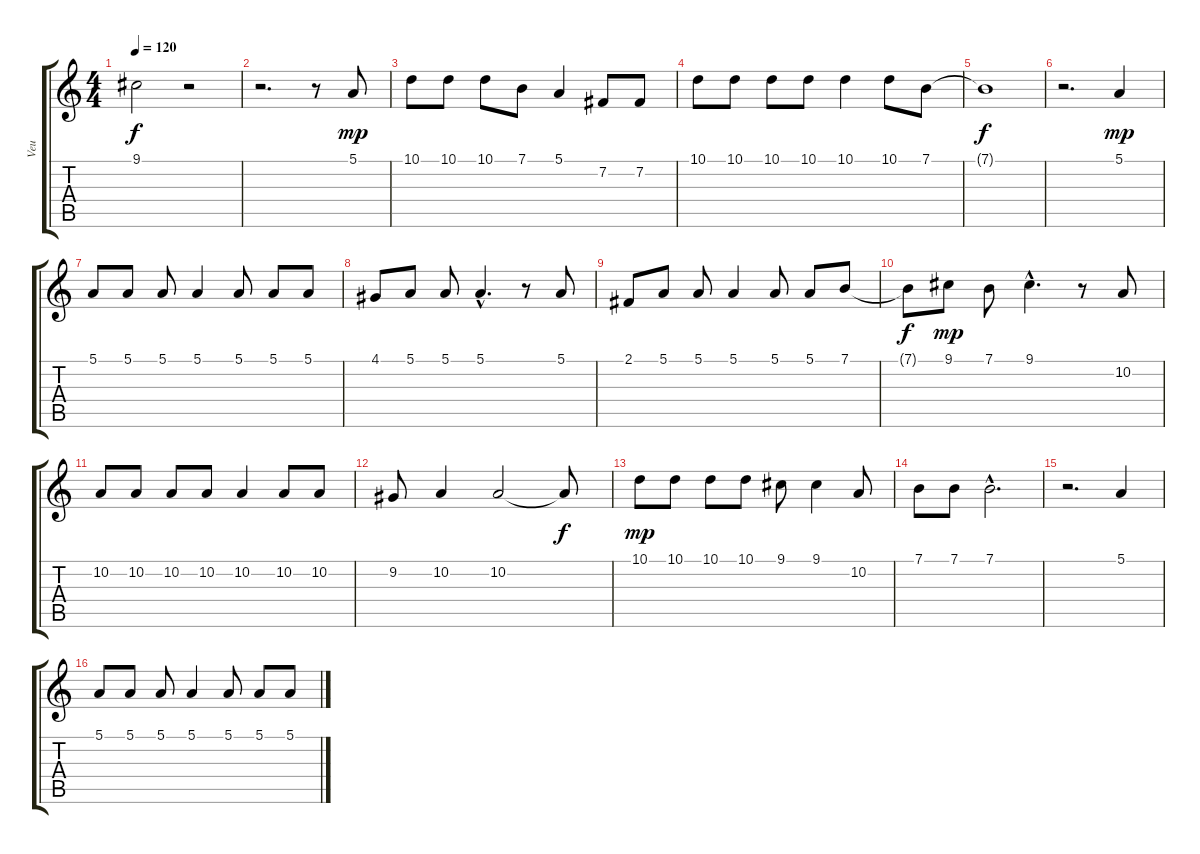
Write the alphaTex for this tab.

\track ("Veu" "Veu") {instrument choiraahs}
\staff {score tabs}
\tuning (E4 B3 G3 D3 A2 E2) {hide}
\ts (4 4)
\tempo 120
\clef g2
\ks c
9.1{t}.2{dy f} r.2 |
r.2{d} r.8 5.1.8{dy mp} |
10.1.8 10.1.8 10.1.8 7.1.8 5.1.4 7.2.8 7.2.8 |
10.1.8 10.1.8 10.1.8 10.1.8 10.1.4 10.1.8 7.1.8 |
7.1{t}.1{dy f} |
r.2{d} 5.1.4{dy mp} |
5.1.8 5.1.8 5.1.8 5.1.4 5.1.8 5.1.8 5.1.8 |
4.1.8 5.1.8 5.1.8 5.1{hac}.4{d} r.8 5.1.8 |
2.1.8 5.1.8 5.1.8 5.1.4 5.1.8 5.1.8 7.1.8 |
7.1{t}.8{dy f} 9.1.8{dy mp} 7.1.8 9.1{hac}.4{d} r.8 10.2.8 |
10.2.8 10.2.8 10.2.8 10.2.8 10.2.4 10.2.8 10.2.8 |
9.2.8 10.2.4 10.2.2 10.2{t}.8{dy f} |
10.1.8{dy mp} 10.1.8 10.1.8 10.1.8 9.1.8 9.1.4 10.2.8 |
7.1.8 7.1.8 7.1{hac}.2{d} |
r.2{d} 5.1.4 |
5.1.8 5.1.8 5.1.8 5.1.4 5.1.8 5.1.8 5.1.8
